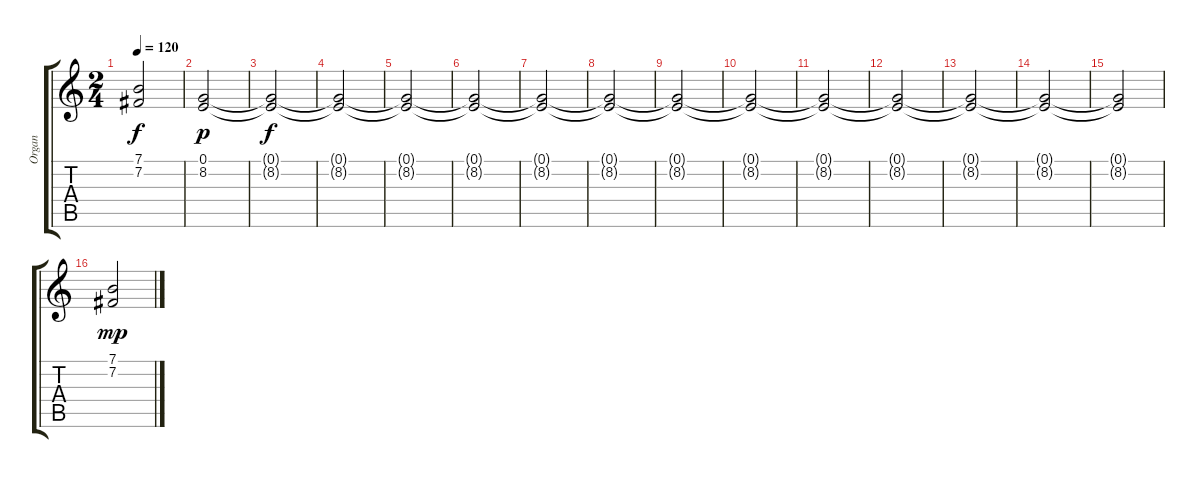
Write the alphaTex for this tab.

\track ("Organ " "Organ ") {instrument drawbarorgan}
\staff {score tabs}
\tuning (E4 B3 G3 D3 A2 E2) {hide}
\ts (2 4)
\tempo 120
\clef g2
\ks c
(7.1{t} 7.2{t}).2{dy f} |
(0.1 8.2).2{dy p} |
(0.1{t} 8.2{t}).2{dy f} |
(0.1{t} 8.2{t}).2 |
(0.1{t} 8.2{t}).2 |
(0.1{t} 8.2{t}).2 |
(0.1{t} 8.2{t}).2 |
(0.1{t} 8.2{t}).2 |
(0.1{t} 8.2{t}).2 |
(0.1{t} 8.2{t}).2 |
(0.1{t} 8.2{t}).2 |
(0.1{t} 8.2{t}).2 |
(0.1{t} 8.2{t}).2 |
(0.1{t} 8.2{t}).2 |
(0.1{t} 8.2{t}).2 |
(7.1 7.2).2{dy mp}
